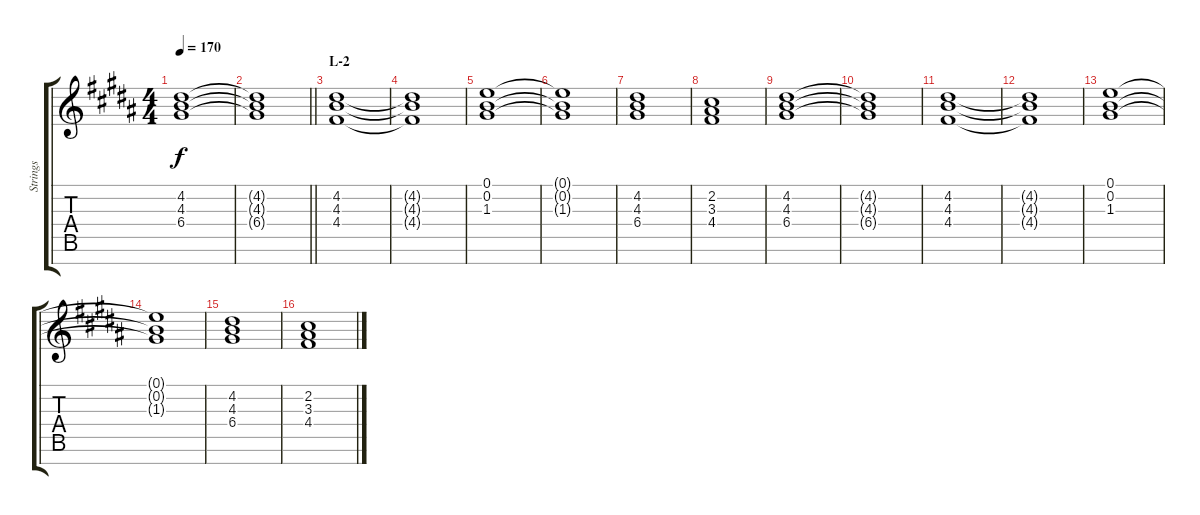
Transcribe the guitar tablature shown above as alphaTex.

\track ("Strings" "Strings") {instrument stringensemble1}
\staff {score tabs}
\tuning (E5 B4 G4 D4 A3 E3 B2) {hide}
\ts (4 4)
\tempo 170
\clef g2
\ks b
(4.2 4.3 6.4).1{dy f} |
\barLineRight lightlight
(4.2{t} 4.3{t} 6.4{t}).1 |
\section ("" "L-2")
(4.2 4.3 4.4).1 |
(4.2{t} 4.3{t} 4.4{t}).1 |
(0.1 0.2 1.3).1 |
(0.1{t} 0.2{t} 1.3{t}).1 |
(4.2 4.3 6.4).1 |
(2.2 3.3 4.4).1 |
(4.2 4.3 6.4).1 |
(4.2{t} 4.3{t} 6.4{t}).1 |
(4.2 4.3 4.4).1 |
(4.2{t} 4.3{t} 4.4{t}).1 |
(0.1 0.2 1.3).1 |
(0.1{t} 0.2{t} 1.3{t}).1 |
(4.2 4.3 6.4).1 |
(2.2 3.3 4.4).1
